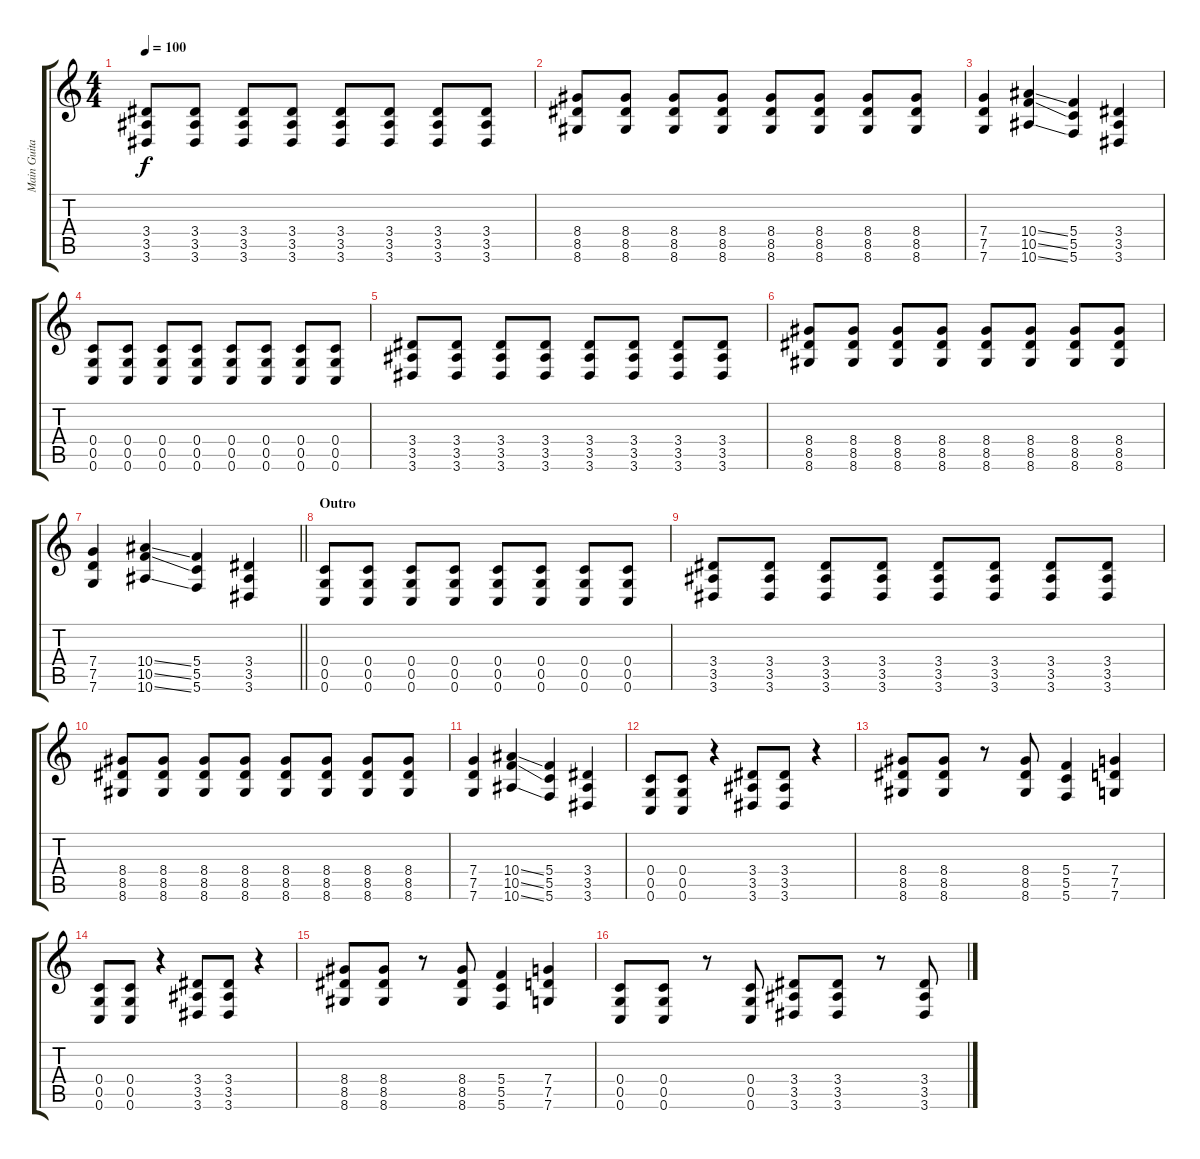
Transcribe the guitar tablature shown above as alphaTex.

\track ("Main Guitar (Rythm)" "Main Guita") {instrument distortionguitar}
\staff {score tabs}
\tuning (D4 A3 F3 C3 G2 C2) {hide}
\ts (4 4)
\tempo 100
\clef g2
\ks c
(3.4 3.5 3.6).8{dy f} (3.4 3.5 3.6).8 (3.4 3.5 3.6).8 (3.4 3.5 3.6).8 (3.4 3.5 3.6).8 (3.4 3.5 3.6).8 (3.4 3.5 3.6).8 (3.4 3.5 3.6).8 |
(8.4 8.5 8.6).8 (8.4 8.5 8.6).8 (8.4 8.5 8.6).8 (8.4 8.5 8.6).8 (8.4 8.5 8.6).8 (8.4 8.5 8.6).8 (8.4 8.5 8.6).8 (8.4 8.5 8.6).8 |
(7.4 7.5 7.6).4 (10.4{ss} 10.5{ss} 10.6{ss}).4 (5.4 5.5 5.6).4 (3.4 3.5 3.6).4 |
(0.4 0.5 0.6).8 (0.4 0.5 0.6).8 (0.4 0.5 0.6).8 (0.4 0.5 0.6).8 (0.4 0.5 0.6).8 (0.4 0.5 0.6).8 (0.4 0.5 0.6).8 (0.4 0.5 0.6).8 |
(3.4 3.5 3.6).8 (3.4 3.5 3.6).8 (3.4 3.5 3.6).8 (3.4 3.5 3.6).8 (3.4 3.5 3.6).8 (3.4 3.5 3.6).8 (3.4 3.5 3.6).8 (3.4 3.5 3.6).8 |
(8.4 8.5 8.6).8 (8.4 8.5 8.6).8 (8.4 8.5 8.6).8 (8.4 8.5 8.6).8 (8.4 8.5 8.6).8 (8.4 8.5 8.6).8 (8.4 8.5 8.6).8 (8.4 8.5 8.6).8 |
\barLineRight lightlight
(7.4 7.5 7.6).4 (10.4{ss} 10.5{ss} 10.6{ss}).4 (5.4 5.5 5.6).4 (3.4 3.5 3.6).4 |
\section ("" "Outro")
(0.4 0.5 0.6).8 (0.4 0.5 0.6).8 (0.4 0.5 0.6).8 (0.4 0.5 0.6).8 (0.4 0.5 0.6).8 (0.4 0.5 0.6).8 (0.4 0.5 0.6).8 (0.4 0.5 0.6).8 |
(3.4 3.5 3.6).8 (3.4 3.5 3.6).8 (3.4 3.5 3.6).8 (3.4 3.5 3.6).8 (3.4 3.5 3.6).8 (3.4 3.5 3.6).8 (3.4 3.5 3.6).8 (3.4 3.5 3.6).8 |
(8.4 8.5 8.6).8 (8.4 8.5 8.6).8 (8.4 8.5 8.6).8 (8.4 8.5 8.6).8 (8.4 8.5 8.6).8 (8.4 8.5 8.6).8 (8.4 8.5 8.6).8 (8.4 8.5 8.6).8 |
(7.4 7.5 7.6).4 (10.4{ss} 10.5{ss} 10.6{ss}).4 (5.4 5.5 5.6).4 (3.4 3.5 3.6).4 |
(0.4 0.5 0.6).8 (0.4 0.5 0.6).8 r.4 (3.4 3.5 3.6).8 (3.4 3.5 3.6).8 r.4 |
(8.4 8.5 8.6).8 (8.4 8.5 8.6).8 r.8 (8.4 8.5 8.6).8 (5.4 5.5 5.6).4 (7.4 7.5 7.6).4 |
(0.4 0.5 0.6).8 (0.4 0.5 0.6).8 r.4 (3.4 3.5 3.6).8 (3.4 3.5 3.6).8 r.4 |
(8.4 8.5 8.6).8 (8.4 8.5 8.6).8 r.8 (8.4 8.5 8.6).8 (5.4 5.5 5.6).4 (7.4 7.5 7.6).4 |
(0.4 0.5 0.6).8 (0.4 0.5 0.6).8 r.8 (0.4 0.5 0.6).8 (3.4 3.5 3.6).8 (3.4 3.5 3.6).8 r.8 (3.4 3.5 3.6).8
